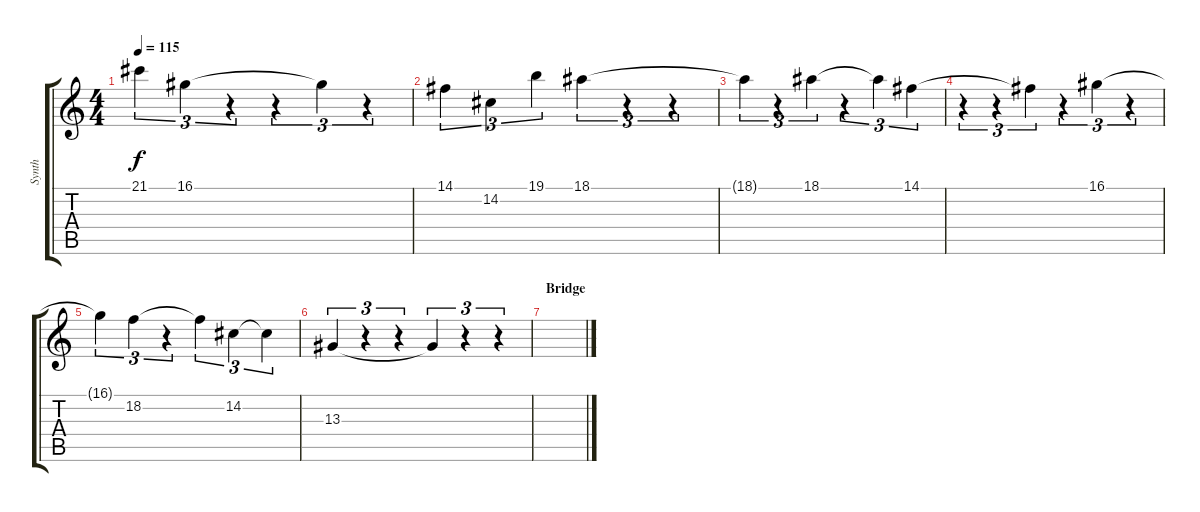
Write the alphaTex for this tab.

\track ("Synth" "Synth") {instrument stringensemble2}
\staff {score tabs}
\tuning (E4 B3 G3 D3 A2 E2) {hide}
\ts (4 4)
\tempo 115
\clef g2
\ks c
21.1{t}.4{tu (3 2) dy f} 16.1.4{tu (3 2)} r.4{tu (3 2)} r.4{tu (3 2)} 16.1{t}.4{tu (3 2)} r.4{tu (3 2)} |
14.1.4{tu (3 2)} 14.2.4{tu (3 2)} 19.1.4{tu (3 2)} 18.1.4{tu (3 2)} r.4{tu (3 2)} r.4{tu (3 2)} |
18.1{t}.4{tu (3 2)} r.4{tu (3 2)} 18.1.4{tu (3 2)} r.4{tu (3 2)} 18.1{t}.4{tu (3 2)} 14.1.4{tu (3 2)} |
r.4{tu (3 2)} r.4{tu (3 2)} 14.1{t}.4{tu (3 2)} r.4{tu (3 2)} 16.1.4{tu (3 2)} r.4{tu (3 2)} |
16.1{t}.4{tu (3 2)} 18.2.4{tu (3 2)} r.4{tu (3 2)} 18.2{t}.4{tu (3 2)} 14.2.4{tu (3 2)} 14.2{t}.4{tu (3 2)} |
13.3.4{tu (3 2)} r.4{tu (3 2)} r.4{tu (3 2)} 13.3{t}.4{tu (3 2)} r.4{tu (3 2)} r.4{tu (3 2)} |
\section ("" "Bridge")
